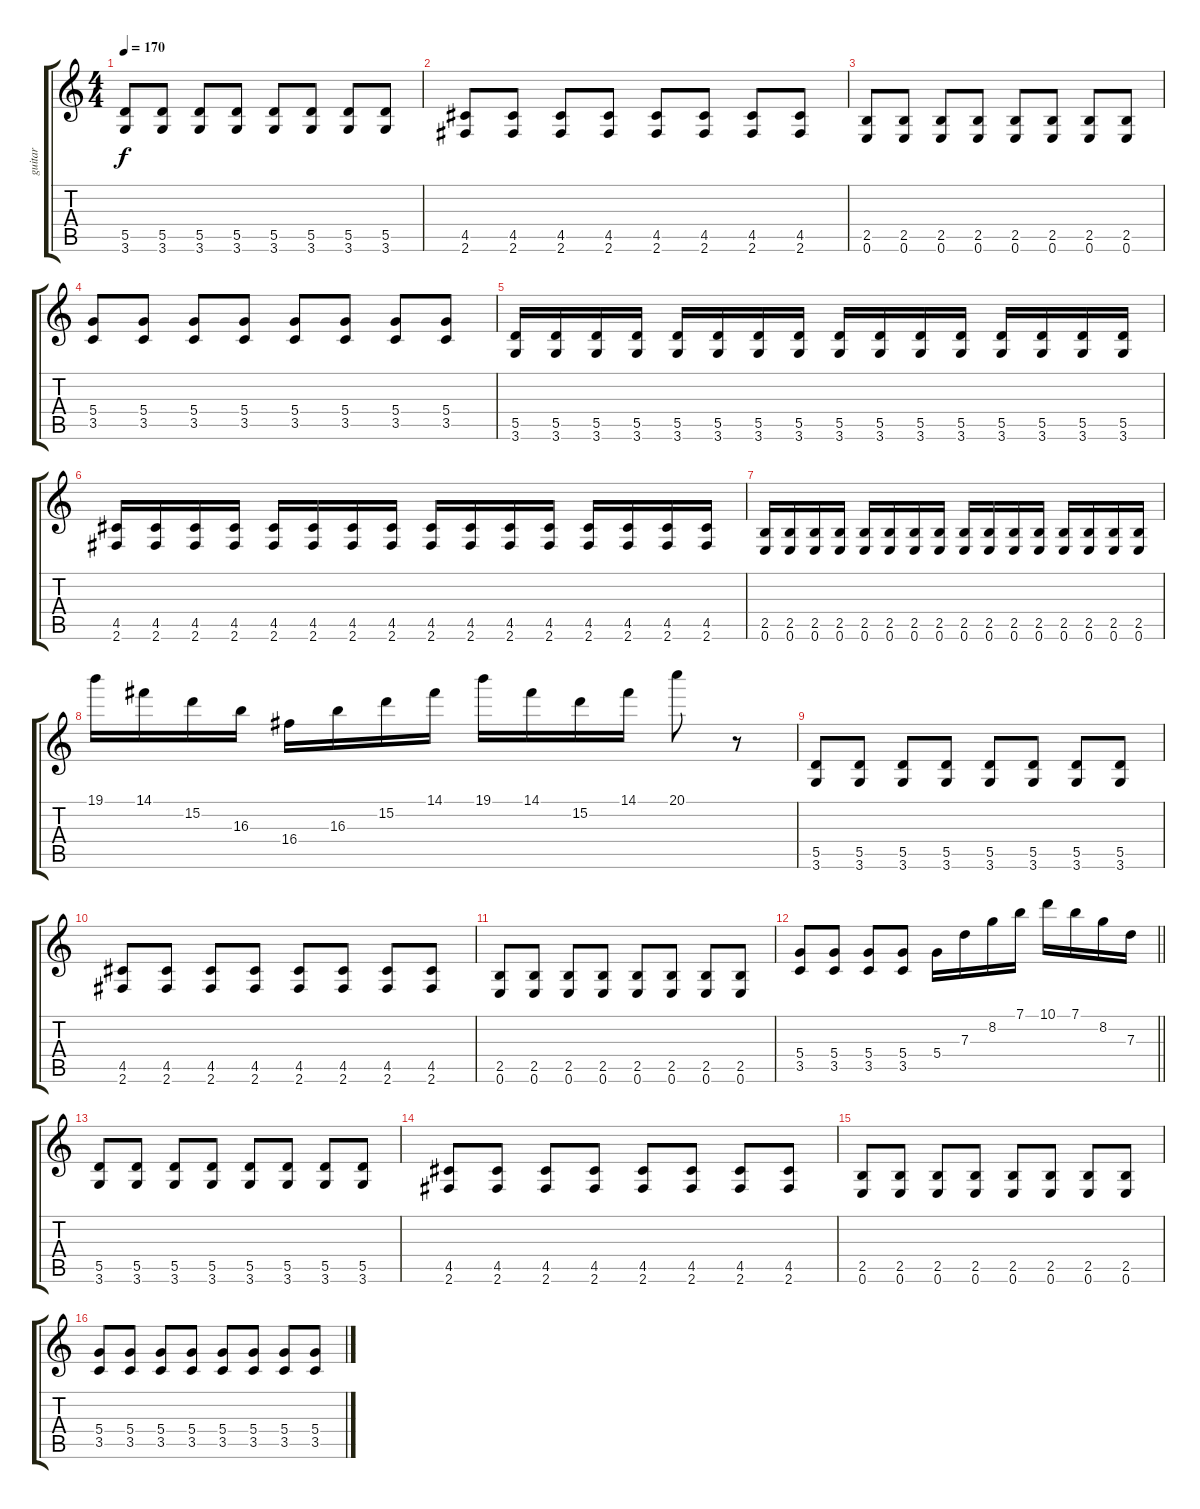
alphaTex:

\track ("guitar" "guitar") {instrument overdrivenguitar}
\staff {score tabs}
\tuning (E4 B3 G3 D3 A2 E2) {hide}
\ts (4 4)
\tempo 170
\clef g2
\ks c
(5.5 3.6).8{dy f} (5.5 3.6).8 (5.5 3.6).8 (5.5 3.6).8 (5.5 3.6).8 (5.5 3.6).8 (5.5 3.6).8 (5.5 3.6).8 |
(4.5 2.6).8 (4.5 2.6).8 (4.5 2.6).8 (4.5 2.6).8 (4.5 2.6).8 (4.5 2.6).8 (4.5 2.6).8 (4.5 2.6).8 |
(2.5 0.6).8 (2.5 0.6).8 (2.5 0.6).8 (2.5 0.6).8 (2.5 0.6).8 (2.5 0.6).8 (2.5 0.6).8 (2.5 0.6).8 |
(5.4 3.5).8 (5.4 3.5).8 (5.4 3.5).8 (5.4 3.5).8 (5.4 3.5).8 (5.4 3.5).8 (5.4 3.5).8 (5.4 3.5).8 |
(5.5 3.6).16 (5.5 3.6).16 (5.5 3.6).16 (5.5 3.6).16 (5.5 3.6).16 (5.5 3.6).16 (5.5 3.6).16 (5.5 3.6).16 (5.5 3.6).16 (5.5 3.6).16 (5.5 3.6).16 (5.5 3.6).16 (5.5 3.6).16 (5.5 3.6).16 (5.5 3.6).16 (5.5 3.6).16 |
(4.5 2.6).16 (4.5 2.6).16 (4.5 2.6).16 (4.5 2.6).16 (4.5 2.6).16 (4.5 2.6).16 (4.5 2.6).16 (4.5 2.6).16 (4.5 2.6).16 (4.5 2.6).16 (4.5 2.6).16 (4.5 2.6).16 (4.5 2.6).16 (4.5 2.6).16 (4.5 2.6).16 (4.5 2.6).16 |
(2.5 0.6).16 (2.5 0.6).16 (2.5 0.6).16 (2.5 0.6).16 (2.5 0.6).16 (2.5 0.6).16 (2.5 0.6).16 (2.5 0.6).16 (2.5 0.6).16 (2.5 0.6).16 (2.5 0.6).16 (2.5 0.6).16 (2.5 0.6).16 (2.5 0.6).16 (2.5 0.6).16 (2.5 0.6).16 |
19.1.16 14.1.16 15.2.16 16.3.16 16.4.16 16.3.16 15.2.16 14.1.16 19.1.16 14.1.16 15.2.16 14.1.16 20.1.8 r.8 |
(5.5 3.6).8 (5.5 3.6).8 (5.5 3.6).8 (5.5 3.6).8 (5.5 3.6).8 (5.5 3.6).8 (5.5 3.6).8 (5.5 3.6).8 |
(4.5 2.6).8 (4.5 2.6).8 (4.5 2.6).8 (4.5 2.6).8 (4.5 2.6).8 (4.5 2.6).8 (4.5 2.6).8 (4.5 2.6).8 |
(2.5 0.6).8 (2.5 0.6).8 (2.5 0.6).8 (2.5 0.6).8 (2.5 0.6).8 (2.5 0.6).8 (2.5 0.6).8 (2.5 0.6).8 |
\barLineRight lightlight
(5.4 3.5).8 (5.4 3.5).8 (5.4 3.5).8 (5.4 3.5).8 5.4.16 7.3.16 8.2.16 7.1.16 10.1.16 7.1.16 8.2.16 7.3.16 |
(5.5 3.6).8{volume 9} (5.5 3.6).8 (5.5 3.6).8 (5.5 3.6).8 (5.5 3.6).8 (5.5 3.6).8 (5.5 3.6).8 (5.5 3.6).8 |
(4.5 2.6).8{volume 8} (4.5 2.6).8 (4.5 2.6).8 (4.5 2.6).8 (4.5 2.6).8 (4.5 2.6).8 (4.5 2.6).8 (4.5 2.6).8 |
(2.5 0.6).8{volume 7} (2.5 0.6).8 (2.5 0.6).8 (2.5 0.6).8 (2.5 0.6).8 (2.5 0.6).8 (2.5 0.6).8 (2.5 0.6).8 |
(5.4 3.5).8{volume 6} (5.4 3.5).8 (5.4 3.5).8 (5.4 3.5).8 (5.4 3.5).8 (5.4 3.5).8 (5.4 3.5).8 (5.4 3.5).8
